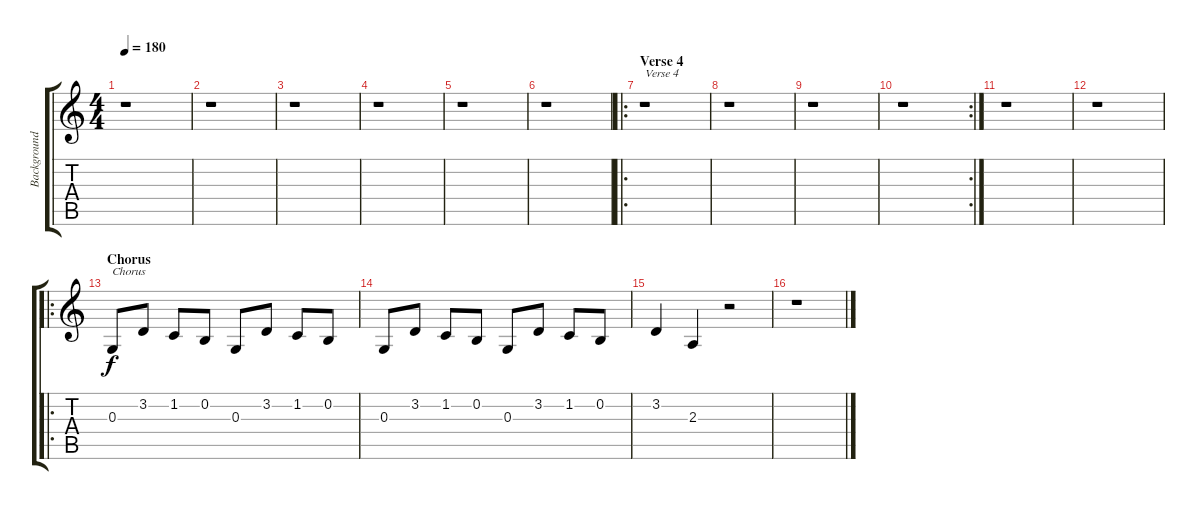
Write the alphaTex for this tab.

\track ("Background Vocal" "Background") {instrument lead1square}
\staff {score tabs}
\tuning (E4 B3 G3 D3 A2 E2) {hide}
\ts (4 4)
\tempo 180
\clef g2
\ks c
r.1{dy f} |
r.1 |
r.1 |
r.1 |
r.1 |
r.1 |
\ro
\section ("" "Verse 4")
r.1{txt "Verse 4"} |
r.1 |
r.1 |
\rc 2
r.1 |
r.1 |
r.1 |
\ro
\section ("" "Chorus")
0.3.8{txt "Chorus"} 3.2.8 1.2.8 0.2.8 0.3.8 3.2.8 1.2.8 0.2.8 |
0.3.8 3.2.8 1.2.8 0.2.8 0.3.8 3.2.8 1.2.8 0.2.8 |
3.2.4 2.3.4 r.2 |
r.1
